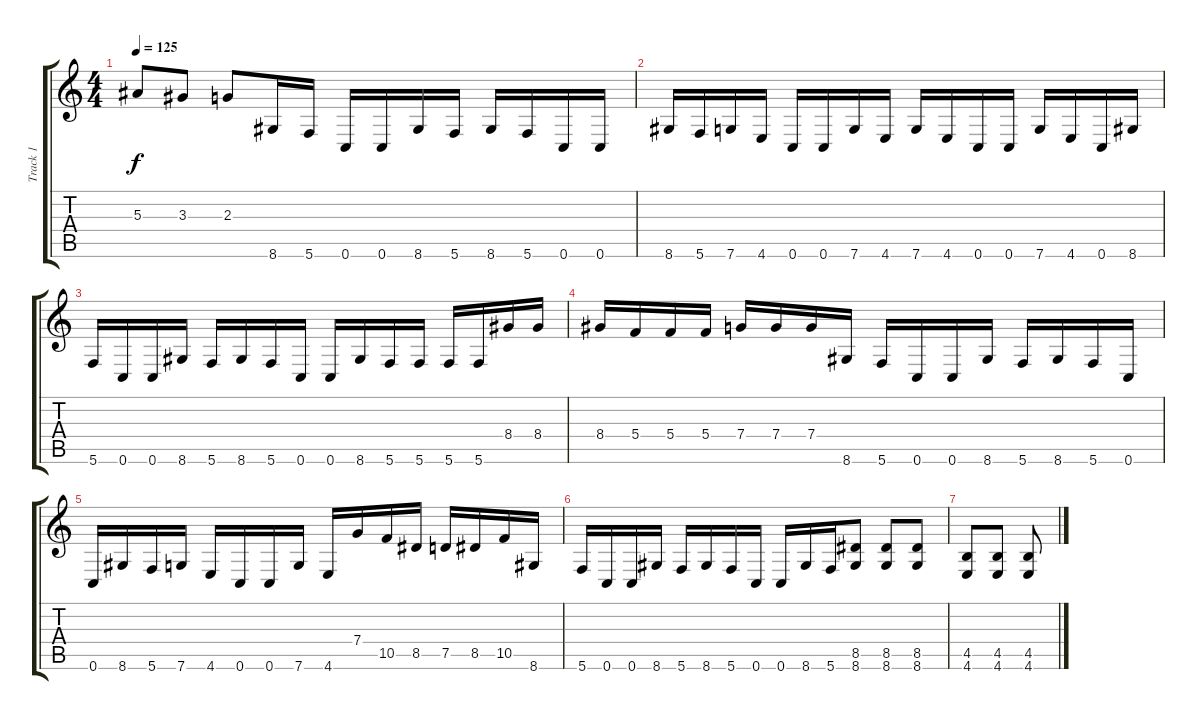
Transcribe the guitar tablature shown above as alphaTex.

\track ("Track 1" "Track 1") {instrument overdrivenguitar}
\staff {score tabs}
\tuning (D4 A3 F3 C3 G2 C2) {hide}
\ts (4 4)
\tempo 125
\clef g2
\ks c
5.3.8{dy f} 3.3.8 2.3.8 8.6.16 5.6.16 0.6.16 0.6.16 8.6.16 5.6.16 8.6.16 5.6.16 0.6.16 0.6.16 |
8.6.16 5.6.16 7.6.16 4.6.16 0.6.16 0.6.16 7.6.16 4.6.16 7.6.16 4.6.16 0.6.16 0.6.16 7.6.16 4.6.16 0.6.16 8.6.16 |
5.6.16 0.6.16 0.6.16 8.6.16 5.6.16 8.6.16 5.6.16 0.6.16 0.6.16 8.6.16 5.6.16 5.6.16 5.6.16 5.6.16 8.4.16 8.4.16 |
8.4.16 5.4.16 5.4.16 5.4.16 7.4.16 7.4.16 7.4.16 8.6.16 5.6.16 0.6.16 0.6.16 8.6.16 5.6.16 8.6.16 5.6.16 0.6.16 |
0.6.16 8.6.16 5.6.16 7.6.16 4.6.16 0.6.16 0.6.16 7.6.16 4.6.16 7.4.16 10.5.16 8.5.16 7.5.16 8.5.16 10.5.16 8.6.16 |
5.6.16 0.6.16 0.6.16 8.6.16 5.6.16 8.6.16 5.6.16 0.6.16 0.6.16 8.6.16 5.6.16 (8.5 8.6).8 (8.5 8.6).8 (8.5 8.6).8 |
(4.5 4.6).8 (4.5 4.6).8 (4.5 4.6).8
